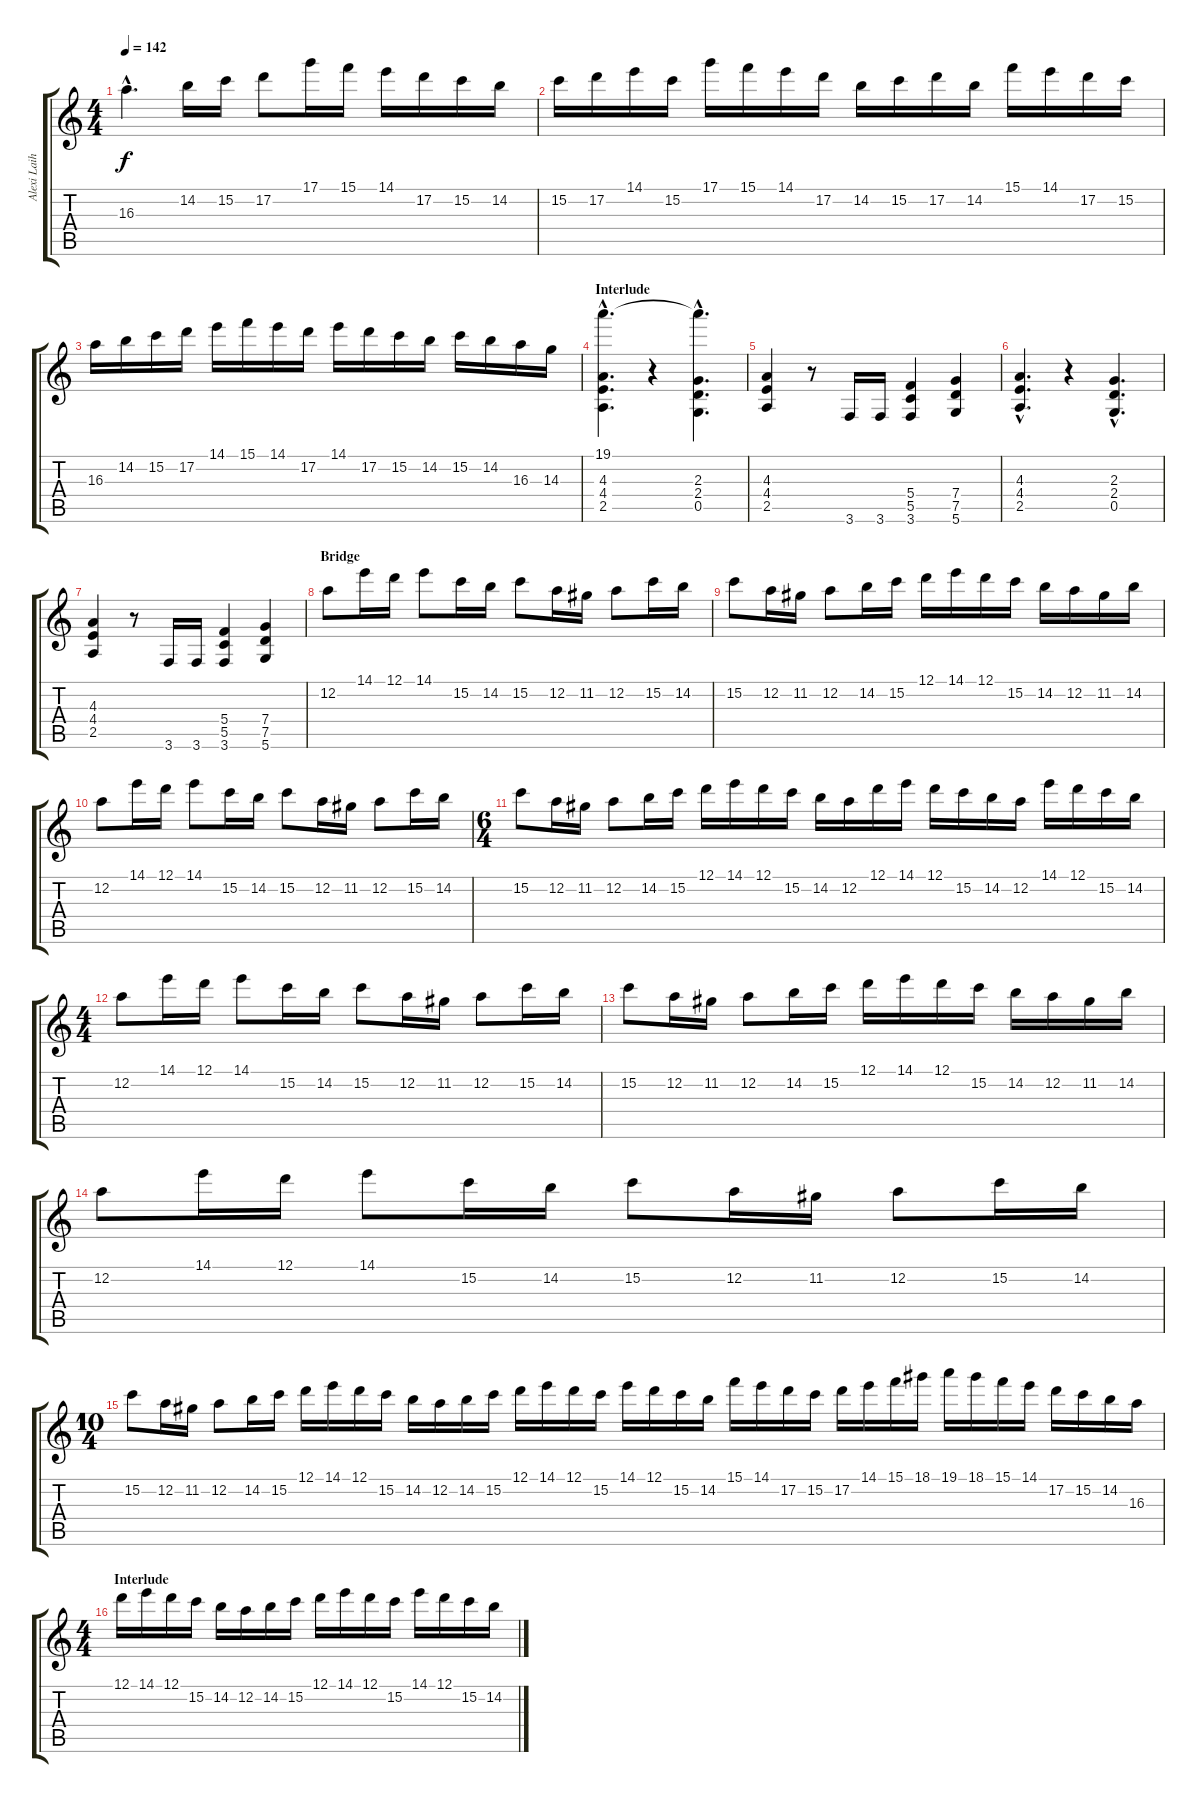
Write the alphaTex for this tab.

\track ("Alexi Laiho" "Alexi Laih") {instrument distortionguitar}
\staff {score tabs}
\tuning (D4 A3 F3 C3 G2 D2) {hide}
\ts (4 4)
\tempo 142
\clef g2
\ks c
16.3{hac}.4{d dy f} 14.2.16 15.2.16 17.2.8 17.1.16 15.1.16 14.1.16 17.2.16 15.2.16 14.2.16 |
15.2.16 17.2.16 14.1.16 15.2.16 17.1.16 15.1.16 14.1.16 17.2.16 14.2.16 15.2.16 17.2.16 14.2.16 15.1.16 14.1.16 17.2.16 15.2.16 |
16.3.16 14.2.16 15.2.16 17.2.16 14.1.16 15.1.16 14.1.16 17.2.16 14.1.16 17.2.16 15.2.16 14.2.16 15.2.16 14.2.16 16.3.16 14.3.16 |
\section ("" "Interlude")
(19.1{hac} 4.3{hac} 4.4{hac} 2.5{hac}).4{d} r.4 (19.1{hac t} 2.3{hac} 2.4{hac} 0.5{hac}).4{d} |
(4.3 4.4 2.5).4 r.8 3.6.16 3.6.16 (5.4 5.5 3.6).4 (7.4 7.5 5.6).4 |
(4.3{hac} 4.4{hac} 2.5{hac}).4{d} r.4 (2.3{hac} 2.4{hac} 0.5{hac}).4{d} |
(4.3 4.4 2.5).4 r.8 3.6.16 3.6.16 (5.4 5.5 3.6).4 (7.4 7.5 5.6).4 |
\section ("" "Bridge")
12.2.8 14.1.16 12.1.16 14.1.8 15.2.16 14.2.16 15.2.8 12.2.16 11.2.16 12.2.8 15.2.16 14.2.16 |
15.2.8 12.2.16 11.2.16 12.2.8 14.2.16 15.2.16 12.1.16 14.1.16 12.1.16 15.2.16 14.2.16 12.2.16 11.2.16 14.2.16 |
12.2.8 14.1.16 12.1.16 14.1.8 15.2.16 14.2.16 15.2.8 12.2.16 11.2.16 12.2.8 15.2.16 14.2.16 |
\ts (6 4)
15.2.8 12.2.16 11.2.16 12.2.8 14.2.16 15.2.16 12.1.16 14.1.16 12.1.16 15.2.16 14.2.16 12.2.16 12.1.16 14.1.16 12.1.16 15.2.16 14.2.16 12.2.16 14.1.16 12.1.16 15.2.16 14.2.16 |
\ts (4 4)
12.2.8 14.1.16 12.1.16 14.1.8 15.2.16 14.2.16 15.2.8 12.2.16 11.2.16 12.2.8 15.2.16 14.2.16 |
15.2.8 12.2.16 11.2.16 12.2.8 14.2.16 15.2.16 12.1.16 14.1.16 12.1.16 15.2.16 14.2.16 12.2.16 11.2.16 14.2.16 |
12.2.8 14.1.16 12.1.16 14.1.8 15.2.16 14.2.16 15.2.8 12.2.16 11.2.16 12.2.8 15.2.16 14.2.16 |
\ts (10 4)
15.2.8 12.2.16 11.2.16 12.2.8 14.2.16 15.2.16 12.1.16 14.1.16 12.1.16 15.2.16 14.2.16 12.2.16 14.2.16 15.2.16 12.1.16 14.1.16 12.1.16 15.2.16 14.1.16 12.1.16 15.2.16 14.2.16 15.1.16 14.1.16 17.2.16 15.2.16 17.2.16 14.1.16 15.1.16 18.1.16 19.1.16 18.1.16 15.1.16 14.1.16 17.2.16 15.2.16 14.2.16 16.3.16 |
\ts (4 4)
\section ("" "Interlude")
12.1.16 14.1.16 12.1.16 15.2.16 14.2.16 12.2.16 14.2.16 15.2.16 12.1.16 14.1.16 12.1.16 15.2.16 14.1.16 12.1.16 15.2.16 14.2.16
